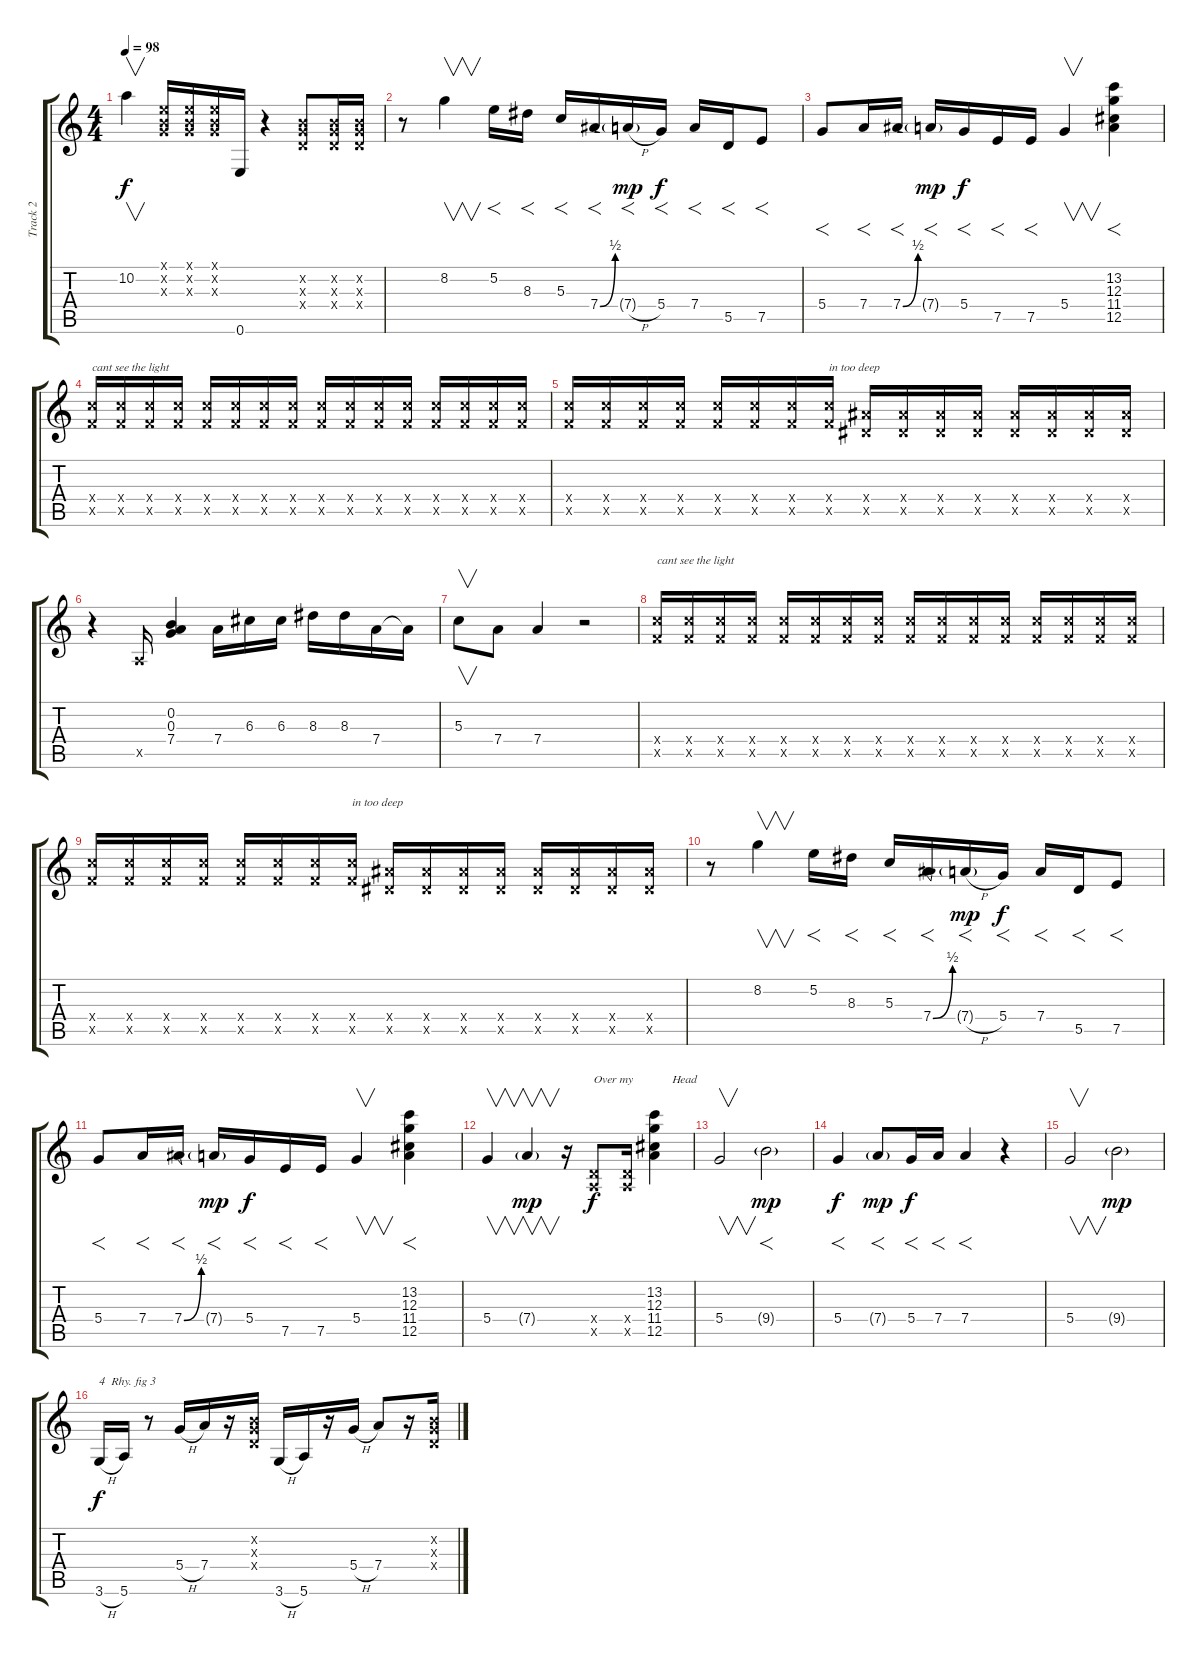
\track ("Track 2" "Track 2") {instrument overdrivenguitar}
\staff {score tabs}
\tuning (E4 B3 G3 D3 A2 E2) {hide}
\ts (4 4)
\tempo 98
\clef g2
\ks c
10.2{t}.4{v dy f} (0.1{x} 0.2{x} 0.3{x}).16 (0.1{x} 0.2{x} 0.3{x}).16 (0.1{x} 0.2{x} 0.3{x}).16 0.6.16 r.4 (0.2{x} 0.3{x} 0.4{x}).8 (0.2{x} 0.3{x} 0.4{x}).16 (0.2{x} 0.3{x} 0.4{x}).16 |
r.8 8.2.4{v} 5.2.16{f} 8.3.16{f} 5.3.16{f} 7.4{be (bend 0 0 60 2)}.16{f} 7.4{h g}.16{f dy mp} 5.4.16{f dy f} 7.4.16{f} 5.5.16{f} 7.5.8{f} |
5.4.8{f} 7.4.16{f} 7.4{be (bend 0 0 60 2)}.16{f} 7.4{g}.16{f dy mp} 5.4.16{f dy f} 7.5.16{f} 7.5.16{f} 5.4.4{v} (13.2 12.3 11.4 12.5).4{f} |
(10.4{x} 8.5{x}).16{txt "cant see the light"} (10.4{x} 8.5{x}).16 (10.4{x} 8.5{x}).16 (10.4{x} 8.5{x}).16 (10.4{x} 8.5{x}).16 (10.4{x} 8.5{x}).16 (10.4{x} 8.5{x}).16 (10.4{x} 8.5{x}).16 (10.4{x} 8.5{x}).16 (10.4{x} 8.5{x}).16 (10.4{x} 8.5{x}).16 (10.4{x} 8.5{x}).16 (10.4{x} 8.5{x}).16 (10.4{x} 8.5{x}).16 (10.4{x} 8.5{x}).16 (10.4{x} 8.5{x}).16 |
(10.4{x} 8.5{x}).16 (10.4{x} 8.5{x}).16 (10.4{x} 8.5{x}).16 (10.4{x} 8.5{x}).16 (10.4{x} 8.5{x}).16 (10.4{x} 8.5{x}).16 (10.4{x} 8.5{x}).16 (10.4{x} 8.5{x}).16{txt "in too deep"} (8.4{x} 6.5{x}).16 (8.4{x} 6.5{x}).16 (8.4{x} 6.5{x}).16 (8.4{x} 6.5{x}).16 (8.4{x} 6.5{x}).16 (8.4{x} 6.5{x}).16 (8.4{x} 6.5{x}).16 (8.4{x} 6.5{x}).16 |
r.4 0.5{x}.16 (0.2 0.3 7.4).4 7.4.16 6.3.16 6.3.16 8.3.16 8.3.16 7.4.16 7.4{t}.16 |
5.3.8{v} 7.4.8 7.4.4 r.2 |
(10.4{x} 8.5{x}).16{txt "cant see the light"} (10.4{x} 8.5{x}).16 (10.4{x} 8.5{x}).16 (10.4{x} 8.5{x}).16 (10.4{x} 8.5{x}).16 (10.4{x} 8.5{x}).16 (10.4{x} 8.5{x}).16 (10.4{x} 8.5{x}).16 (10.4{x} 8.5{x}).16 (10.4{x} 8.5{x}).16 (10.4{x} 8.5{x}).16 (10.4{x} 8.5{x}).16 (10.4{x} 8.5{x}).16 (10.4{x} 8.5{x}).16 (10.4{x} 8.5{x}).16 (10.4{x} 8.5{x}).16 |
(10.4{x} 8.5{x}).16 (10.4{x} 8.5{x}).16 (10.4{x} 8.5{x}).16 (10.4{x} 8.5{x}).16 (10.4{x} 8.5{x}).16 (10.4{x} 8.5{x}).16 (10.4{x} 8.5{x}).16 (10.4{x} 8.5{x}).16{txt "in too deep"} (8.4{x} 6.5{x}).16 (8.4{x} 6.5{x}).16 (8.4{x} 6.5{x}).16 (8.4{x} 6.5{x}).16 (8.4{x} 6.5{x}).16 (8.4{x} 6.5{x}).16 (8.4{x} 6.5{x}).16 (8.4{x} 6.5{x}).16 |
r.8 8.2.4{v} 5.2.16{f} 8.3.16{f} 5.3.16{f} 7.4{be (bend 0 0 60 2)}.16{f} 7.4{h g}.16{f dy mp} 5.4.16{f dy f} 7.4.16{f} 5.5.16{f} 7.5.8{f} |
5.4.8{f} 7.4.16{f} 7.4{be (bend 0 0 60 2)}.16{f} 7.4{g}.16{f dy mp} 5.4.16{f dy f} 7.5.16{f} 7.5.16{f} 5.4.4{v} (13.2 12.3 11.4 12.5).4{f} |
5.4.4{v} 7.4{g}.4{v dy mp} r.16 (0.4{x} 0.5{x}).8{txt "Over my             Head" dy f} (0.4{x} 0.5{x}).16 (13.2 12.3 11.4 12.5).4 |
5.4.2{v} 9.4{g}.2{f dy mp} |
5.4.4{f dy f} 7.4{g}.8{f dy mp} 5.4.16{f dy f} 7.4.16{f} 7.4.4{f} r.4 |
5.4.2{v} 9.4{g}.2{dy mp} |
3.6{h}.16{txt "4  Rhy. fig 3" dy f} 5.6.16 r.8 5.4{h}.16 7.4.16 r.16 (0.2{x} 0.3{x} 0.4{x}).16 3.6{h}.16 5.6.16 r.16 5.4{h}.16 7.4.8 r.16 (0.2{x} 0.3{x} 0.4{x}).16
